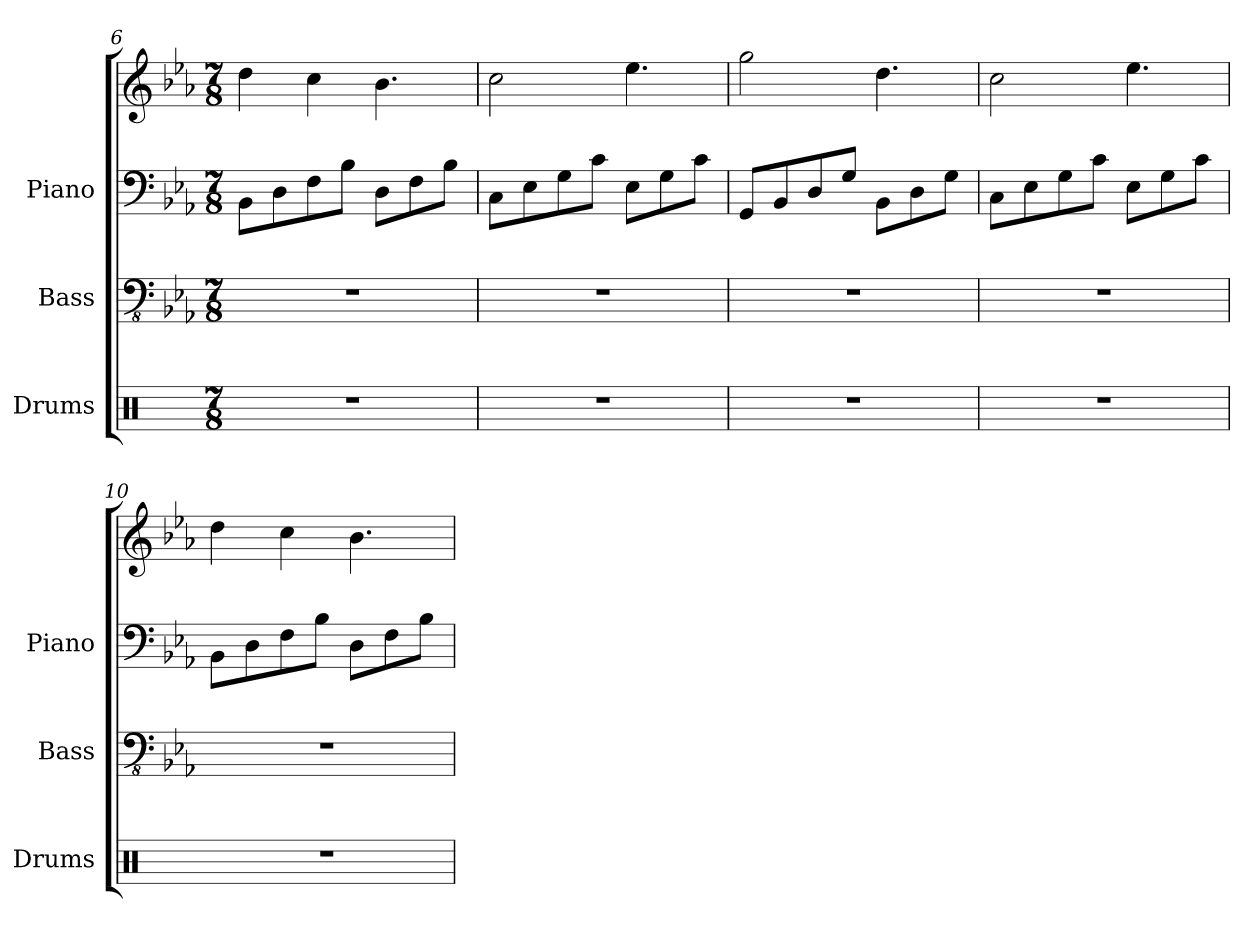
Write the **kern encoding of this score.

**kern	**kern	**kern	**kern
*part3	*part2	*part1	*part1
*staff4	*staff3	*staff2	*staff1
*I"Drums	*I"Bass	*I"Piano	*
*I'Drums	*I'Bass	*I'Piano	*
*clefX	*clefFv4	*clefF4	*clefG2
*k[]	*k[b-e-a-]	*k[b-e-a-]	*k[b-e-a-]
*M7/8	*M7/8	*M7/8	*M7/8
=6	=6	=6	=6
2..r	2..r	8BB-\L	4dd\
.	.	8D\	.
.	.	8F\	4cc\
.	.	8B-\J	.
.	.	8D\L	4.b-\
.	.	8F\	.
.	.	8B-\J	.
=7	=7	=7	=7
2..r	2..r	8C\L	2cc\
.	.	8E-\	.
.	.	8G\	.
.	.	8c\J	.
.	.	8E-\L	4.ee-\
.	.	8G\	.
.	.	8c\J	.
=8	=8	=8	=8
2..r	2..r	8GG/L	2gg\
.	.	8BB-/	.
.	.	8D/	.
.	.	8G/J	.
.	.	8BB-\L	4.dd\
.	.	8D\	.
.	.	8G\J	.
=9	=9	=9	=9
2..r	2..r	8C\L	2cc\
.	.	8E-\	.
.	.	8G\	.
.	.	8c\J	.
.	.	8E-\L	4.ee-\
.	.	8G\	.
.	.	8c\J	.
!!LO:LB:g=z
=10	=10	=10	=10
2..r	2..r	8BB-\L	4dd\
.	.	8D\	.
.	.	8F\	4cc\
.	.	8B-\J	.
.	.	8D\L	4.b-\
.	.	8F\	.
.	.	8B-\J	.
=	=	=	=
*-	*-	*-	*-
